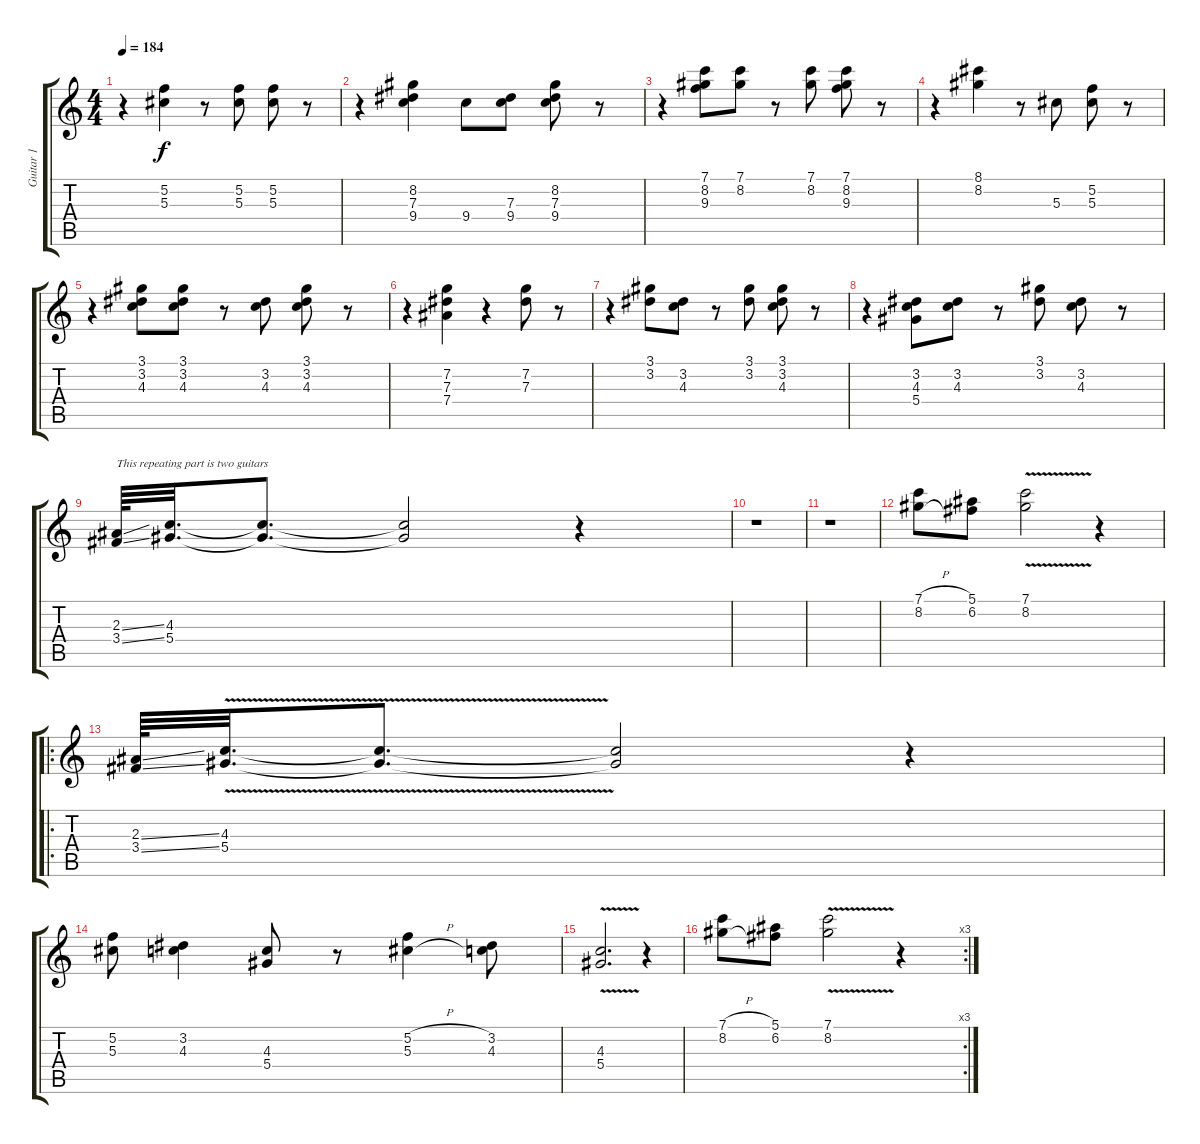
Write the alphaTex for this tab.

\track ("Guitar 1" "Guitar 1") {instrument electricguitarclean}
\staff {score tabs}
\tuning (F4 C4 Ab3 Eb3 Bb2 F2) {hide}
\ts (4 4)
\tempo 184
\clef g2
\ks c
r.4{dy f} (5.2 5.3).4 r.8 (5.2 5.3).8 (5.2 5.3).8 r.8 |
r.4 (8.2 7.3 9.4).4 9.4.8 (7.3 9.4).8 (8.2 7.3 9.4).8 r.8 |
r.4 (7.1 8.2 9.3).8 (7.1 8.2).8 r.8 (7.1 8.2).8 (7.1 8.2 9.3).8 r.8 |
r.4 (8.1 8.2).4 r.8 5.3.8 (5.2 5.3).8 r.8 |
r.4 (3.1 3.2 4.3).8 (3.1 3.2 4.3).8 r.8 (3.2 4.3).8 (3.1 3.2 4.3).8 r.8 |
r.4 (7.2 7.3 7.4).4 r.4 (7.2 7.3).8 r.8 |
r.4 (3.1 3.2).8 (3.2 4.3).8 r.8 (3.1 3.2).8 (3.1 3.2 4.3).8 r.8 |
r.4 (3.2 4.3 5.4).8 (3.2 4.3).8 r.8 (3.1 3.2).8 (3.2 4.3).8 r.8 |
(2.3{ss} 3.4{ss}).64{txt "This repeating part is two guitars"} (4.3 5.4).32{d} (4.3{t} 5.4{t}).8{d} (4.3{t} 5.4{t}).2 r.4 |
r.1 |
r.1 |
(7.1{h} 8.2{h}).8 (5.1 6.2).8 (7.1{v} 8.2{v}).2 r.4 |
\ro
(2.3{ss} 3.4{ss}).64 (4.3{v} 5.4{v}).32{d} (4.3{t} 5.4{t}).8{d} (4.3{t} 5.4{t}).2 r.4 |
(5.2 5.3).8 (3.2 4.3).4 (4.3 5.4).8 r.8 (5.2{h} 5.3{h}).4 (3.2 4.3).8 |
(4.3{v} 5.4{v}).2{d} r.4 |
\rc 3
(7.1{h} 8.2{h}).8 (5.1 6.2).8 (7.1{v} 8.2{v}).2 r.4
